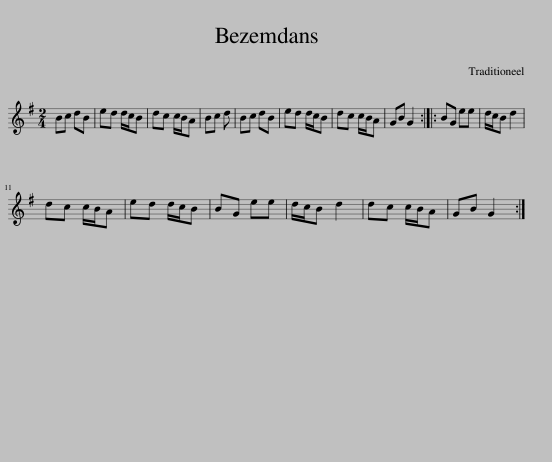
X:1
L:1/8
M:2/4
I:linebreak $
K:G
V:1 treble
V:1
 Bc dB | ed d/c/B | dc c/B/A | Bc d | Bc dB | %5
 ed d/c/B | dc c/B/A | GB G2 :: BG ee | d/c/B d2 |$ %10
 dc c/B/A | ed d/c/B | BG ee | d/c/B d2 | dc c/B/A | %15
 GB G2 :| %16
